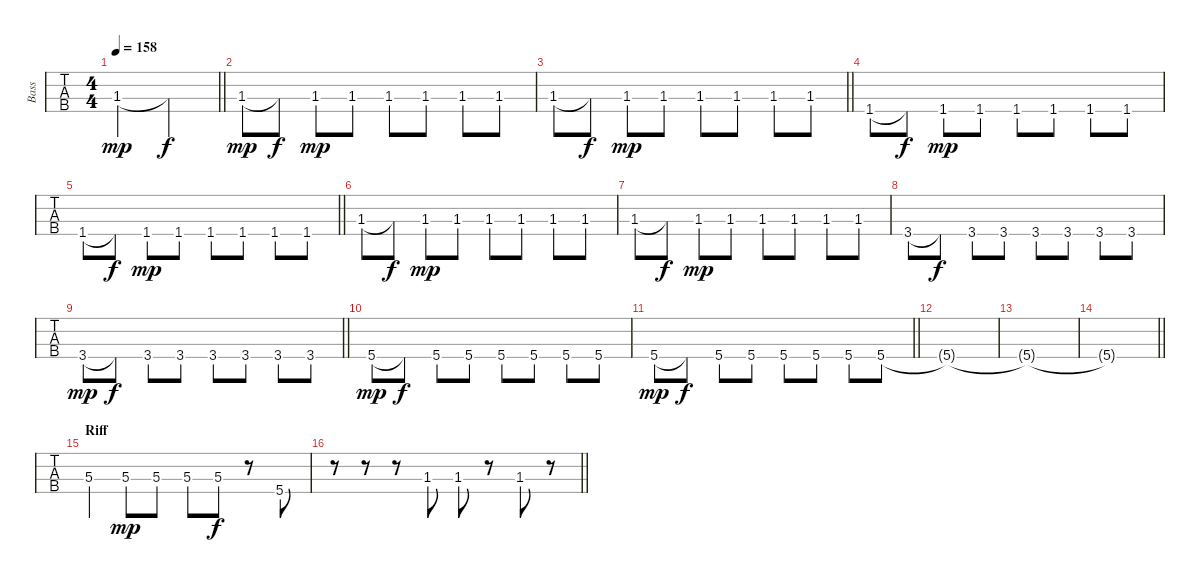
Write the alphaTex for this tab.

\track ("Bass" "Bass") {instrument electricbasspick}
\staff {tabs}
\tuning (G2 D2 A1 E1) {hide}
\ts (4 4)
\tempo 158
\clef f4
\barLineRight lightlight
\ks c
1.3.2{dy mp} 1.3{t}.2{dy f} |
1.3.8{dy mp} 1.3{t}.8{dy f} 1.3.8{dy mp} 1.3.8 1.3.8 1.3.8 1.3.8 1.3.8 |
\barLineRight lightlight
1.3.8 1.3{t}.8{dy f} 1.3.8{dy mp} 1.3.8 1.3.8 1.3.8 1.3.8 1.3.8 |
1.4.8 1.4{t}.8{dy f} 1.4.8{dy mp} 1.4.8 1.4.8 1.4.8 1.4.8 1.4.8 |
\barLineRight lightlight
1.4.8 1.4{t}.8{dy f} 1.4.8{dy mp} 1.4.8 1.4.8 1.4.8 1.4.8 1.4.8 |
1.3.8 1.3{t}.8{dy f} 1.3.8{dy mp} 1.3.8 1.3.8 1.3.8 1.3.8 1.3.8 |
1.3.8 1.3{t}.8{dy f} 1.3.8{dy mp} 1.3.8 1.3.8 1.3.8 1.3.8 1.3.8 |
3.4.8 3.4{t}.8{dy f} 3.4.8 3.4.8 3.4.8 3.4.8 3.4.8 3.4.8 |
\barLineRight lightlight
3.4.8{dy mp} 3.4{t}.8{dy f} 3.4.8 3.4.8 3.4.8 3.4.8 3.4.8 3.4.8 |
5.4.8{dy mp} 5.4{t}.8{dy f} 5.4.8 5.4.8 5.4.8 5.4.8 5.4.8 5.4.8 |
\barLineRight lightlight
5.4.8{dy mp} 5.4{t}.8{dy f} 5.4.8 5.4.8 5.4.8 5.4.8 5.4.8 5.4.8 |
5.4{t}.1 |
5.4{t}.1 |
\barLineRight lightlight
5.4{t}.1 |
\section ("" "Riff")
5.3.4 5.3.8{dy mp} 5.3.8 5.3.8 5.3.8{dy f} r.8 5.4.8 |
\barLineRight lightlight
r.8 r.8 r.8 1.3.8 1.3.8 r.8 1.3.8 r.8
